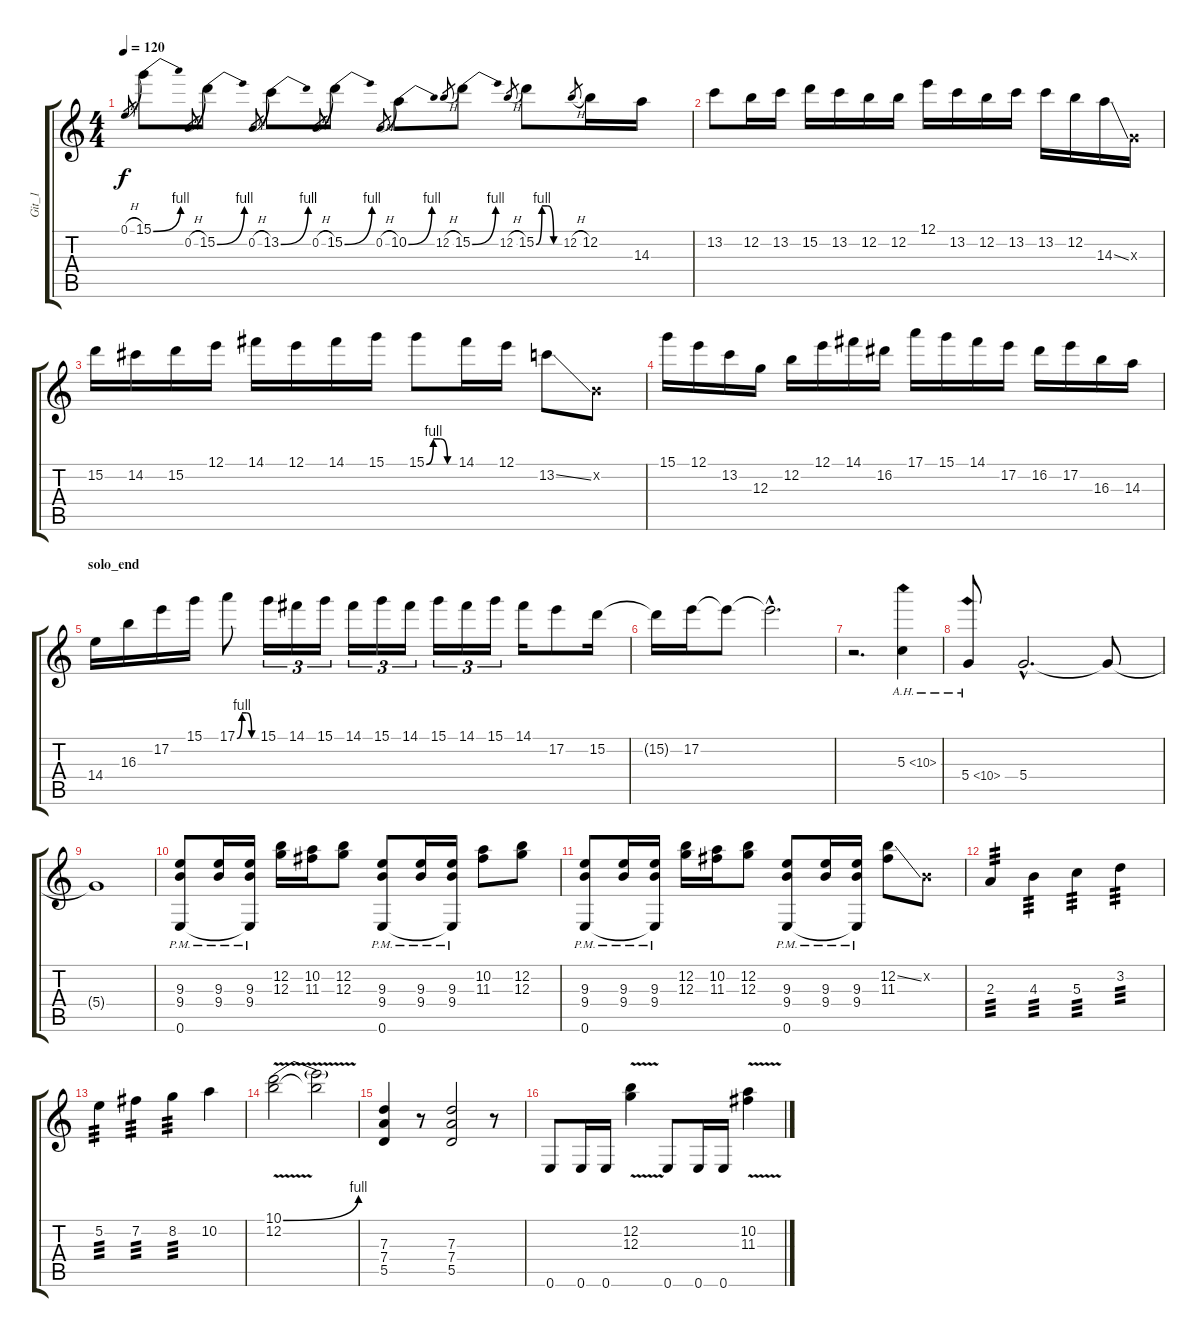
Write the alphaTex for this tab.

\track ("Git_1" "Git_1") {instrument distortionguitar}
\staff {score tabs}
\tuning (E4 B3 G3 D3 A2 E2) {hide}
\ts (4 4)
\tempo 120
\clef g2
\ks c
0.1{h}.8{gr dy f} 15.1{be (bend 0 0 60 4)}.8 0.2{h}.8{gr} 15.2{be (bend 0 0 60 4)}.8 0.2{h}.8{gr} 13.2{be (bend 0 0 60 4)}.8 0.2{h}.8{gr} 15.2{be (bend 0 0 60 4)}.8 0.2{h}.8{gr} 10.2{be (bend 0 0 60 4)}.8 12.2{h}.8{gr} 15.2{be (bend 0 0 60 4)}.8 12.2{h}.8{gr} 15.2{be (custom 0 0 15 4 30 4 45 0 60 0)}.8 12.2{h}.8{gr} 12.2.16 14.3.16 |
13.2.8 12.2.16 13.2.16 15.2.16 13.2.16 12.2.16 12.2.16 12.1.16 13.2.16 12.2.16 13.2.16 13.2.16 12.2.16 14.3{ss}.16 0.3{x}.16 |
15.2.16 14.2.16 15.2.16 12.1.16 14.1.16 12.1.16 14.1.16 15.1.16 15.1{be (custom 0 0 15 4 30 4 45 0 60 0)}.8 14.1.16 12.1.16 13.2{ss}.8 0.2{x}.8 |
15.1.16 12.1.16 13.2.16 12.3.16 12.2.16 12.1.16 14.1.16 16.2.16 17.1.16 15.1.16 14.1.16 17.2.16 16.2.16 17.2.16 16.3.16 14.3.16 |
\section ("" "solo_end")
14.4.16 16.3.16 17.2.16 15.1.16 17.1{be (custom 0 0 15 4 30 4 45 0 60 0)}.8 15.1.16{tu (3 2)} 14.1.16{tu (3 2)} 15.1.16{tu (3 2)} 14.1.16{tu (3 2)} 15.1.16{tu (3 2)} 14.1.16{tu (3 2)} 15.1.16{tu (3 2)} 14.1.16{tu (3 2)} 15.1.16{tu (3 2)} 14.1.16 17.2.8 15.2.16 |
15.2{t}.16 17.2.16 17.2{t}.8 17.2{hac t}.2{d} |
r.2{d} 5.3{ah 5}.4 |
5.4{ah 5}.8 5.4{hac}.2{d} 5.4{t}.8 |
5.4{t}.1 |
(9.3 9.4{pm} 0.6).8 (9.3 9.4{pm}).16 (9.3 9.4{pm} 0.6{t}).16 (12.2 12.3).16 (10.2 11.3).16 (12.2 12.3).8 (9.3 9.4{pm} 0.6).8 (9.3 9.4{pm}).16 (9.3 9.4{pm} 0.6{t}).16 (10.2 11.3).8 (12.2 12.3).8 |
(9.3 9.4{pm} 0.6).8 (9.3 9.4{pm}).16 (9.3 9.4{pm} 0.6{t}).16 (12.2 12.3).16 (10.2 11.3).16 (12.2 12.3).8 (9.3 9.4{pm} 0.6).8 (9.3 9.4{pm}).16 (9.3 9.4{pm} 0.6{t}).16 (12.2{ss} 11.3).8 0.2{x}.8 |
2.3.4{tp 3} 4.3.4{tp 3} 5.3.4{tp 3} 3.2.4{tp 3} |
5.2.4{tp 3} 7.2.4{tp 3} 8.2.4{tp 3} 10.2.4 |
(10.1{be (bend 0 0 60 4) v} 12.2).2 (10.1{t} 12.2{t}).2 |
(7.3 7.4 5.5).4 r.8 (7.3 7.4 5.5).2 r.8 |
0.6.8 0.6.16 0.6.16 (12.2{v} 12.3{v}).4 0.6.8 0.6.16 0.6.16 (10.2{v} 11.3{v}).4
